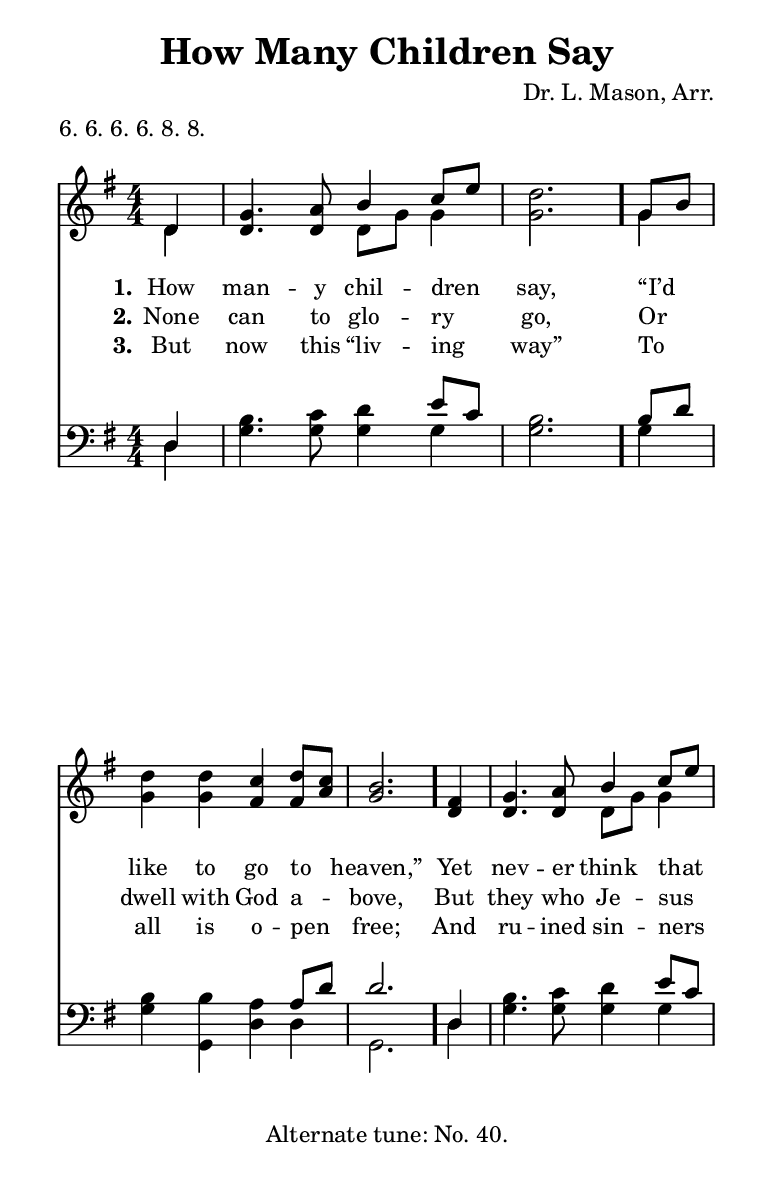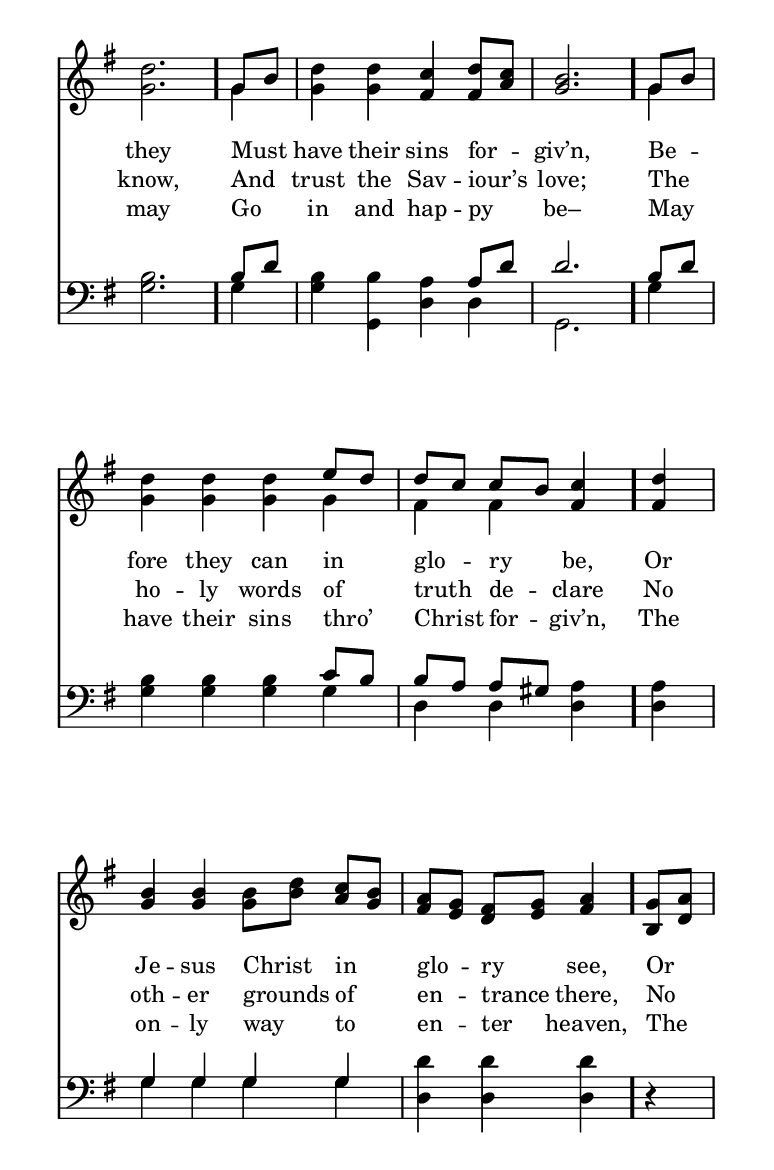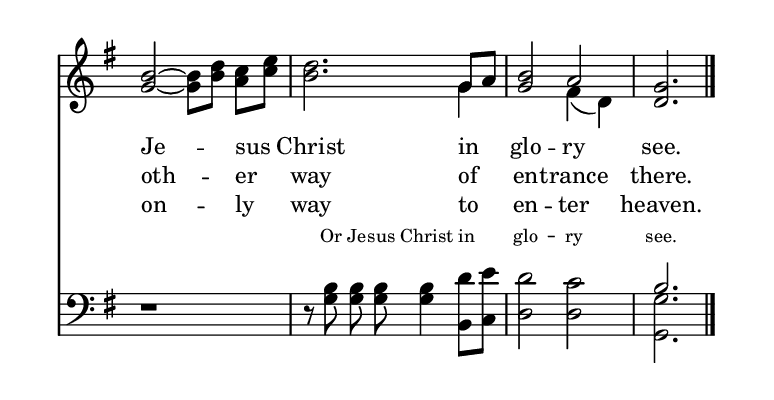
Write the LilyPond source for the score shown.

\include "common/global.ily"
\paper {
  \include "common/paper.ily"
  system-count = #(cond (is-eogsized 4) (#t #f))
  oddFooterMarkup = \markup { \fill-line { \on-the-fly \first-page "Alternate tune: No. 40." } }
}

\header{
  %children
  hymnnumber = "307"
  title = "How Many Children Say"
  tunename = "Lischer"
  meter = "6. 6. 6. 6. 8. 8."
  poet = ""
  composer = "Dr. L. Mason, Arr."
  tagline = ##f
}

global = {
  \include "common/overrides.ily"
  \override Staff.TimeSignature.style = #'numbered
  \time 4/4
  \override Score.MetronomeMark.transparent = ##t % hide all fermata changes too
  \tempo 4=100
  \key g \major
  \partial 4
  \autoBeamOff
}

notesSoprano = {
\global
\relative c' {

  d4 | g4. a8 b4 c8[ e] | d2.
  g,8[ b] | d4 d c d8[ c] | b2. \eogbreak
  fis4 | g4. a8 b4 c8[ e] | d2.
  g,8[ b] | d4 d c d8[ c] | b2. \eogbreak

  g8[ b] | d4 d d e8[ d] | d[ c] c[ b] c4
  d4 | b b b8[ d] c[ b] | a[ g] fis[ g] a4
  g8[ a] | b2 ~ b8[ d] c[ e] | d2. g,8[ a] | b2 a | g2.

  \bar "|."

}
}

notesAlto = {
\global
\relative e' {

  d4 | d4. d8 d[ g] g4 | g2.
  g4 | g g fis fis8[ a] | g2.
  d4 | d4. d8 d[ g] g4 | g2.
  g4 | g g fis fis8[ a] | g2.

  g4 | g g g g | fis fis fis
  fis4 | g g g8[ b] a[ g] | fis[ e] d[ e] fis4
  b,8[ d] | g2 ~ g8[ b] a[ c] | b2. g4 | g2 fis4( d) | d2.

}
}

notesTenor = {
\global
\relative a, {

  d4 | b'4. c8 d4 e8[ c] | b2.
  b8[ d] | b4 b a a8[ d] | d2.
  d,4 | b'4. c8 d4 e8[ c] | b2.
  b8[ d] | b4 b a a8[ d] | d2.

  b8[ d] | b4 b b c8[ b] | b[ a] a[ gis] a4
  a4 | g g g g | d' d d
  r4 | r1 | r8 b8 b b b4 d8[ e] | d2 c | b2.

}
}

notesBass = {
\global
\relative f {

  d4 | g4. g8 g4 g | g2.
  g4 | g g, d' d | g,2.
  d'4 | g4. g8 g4 g | g2.
  g4 | g g, d' d | g,2.

  g'4 | g g g g | d d d
  d4 | g g g g | d d d
  r4 | r1 | r8 g g g g4 b,8[ c] | d2 d | <g g,>2.

}
}

wordsA = \lyricmode {
\set stanza = "1."

How man -- y chil -- dren say, \bar "."
“I’d like to go to heaven,” \bar "."
Yet nev -- er think that they \bar "."
Must have their sins for -- giv’n, \bar "."
Be -- fore they can in glo -- ry be, \bar "."
%{HIDE>%} Or Je -- sus Christ in glo -- ry see, %{<HIDE%} \bar "."
Or Je -- sus Christ in glo -- ry see. \bar "."

}

wordsB = \lyricmode {
\set stanza = "2."

None can to glo -- ry go,
Or dwell with God a -- bove,
But they who Je -- sus know,
And trust the Sav -- iour’s love;
The ho -- ly words of truth de -- clare
%{HIDE>%} No oth -- er grounds of en -- trance there, %{<HIDE%}
No oth -- er way of en -- trance there.

}

wordsC = \lyricmode {
\set stanza = "3."

But now this “liv -- ing way”
To all is o -- pen free;
And ru -- ined sin -- ners may
Go in and hap -- py be–
May have their sins thro’ Christ for -- giv’n,
%{HIDE>%} The on -- ly way to en -- ter heaven, %{<HIDE%}
The on -- ly way to en -- ter heaven.

}

underWords = \lyricmode {
\override LyricText.font-size = #-2

\repeat unfold 40 \skip 4
Or Je -- sus Christ in glo -- ry see.

}

\score {
  \context ChoirStaff <<
    \context Staff = upper <<
      \set Staff.autoBeaming = ##f
      \set ChoirStaff.systemStartDelimiter = #'SystemStartBar
      \set ChoirStaff.printPartCombineTexts = ##f
      \partcombine #'(2 . 9) \notesSoprano \notesAlto
      \context NullVoice = sopranos { \voiceOne << \notesSoprano >> }
      \context NullVoice = altos { \voiceTwo << \notesAlto >> }
      \context Lyrics = one   \lyricsto sopranos \wordsA
      \context Lyrics = two   \lyricsto sopranos \wordsB
      \context Lyrics = three \lyricsto sopranos \wordsC
    >>
    \context Staff = men <<
      \set Staff.autoBeaming = ##f
      \clef bass
      \set ChoirStaff.printPartCombineTexts = ##f
      \partcombine #'(2 . 9) \notesTenor \notesBass
      \context NullVoice = tenors { \voiceOne << \notesTenor >> }
      \context NullVoice = basses { \voiceTwo << \notesBass >> }
      \context Lyrics = four \with { alignAboveContext = men } \lyricsto tenors \underWords
    >>
  >>
  \layout {
    \include "common/layout.ily"
  }
  \midi{
    \include "common/midi.ily"
  }
}

\version "2.19.49"  % necessary for upgrading to future LilyPond versions.

% vi:set et ts=2 sw=2 ai nocindent syntax=lilypond:
